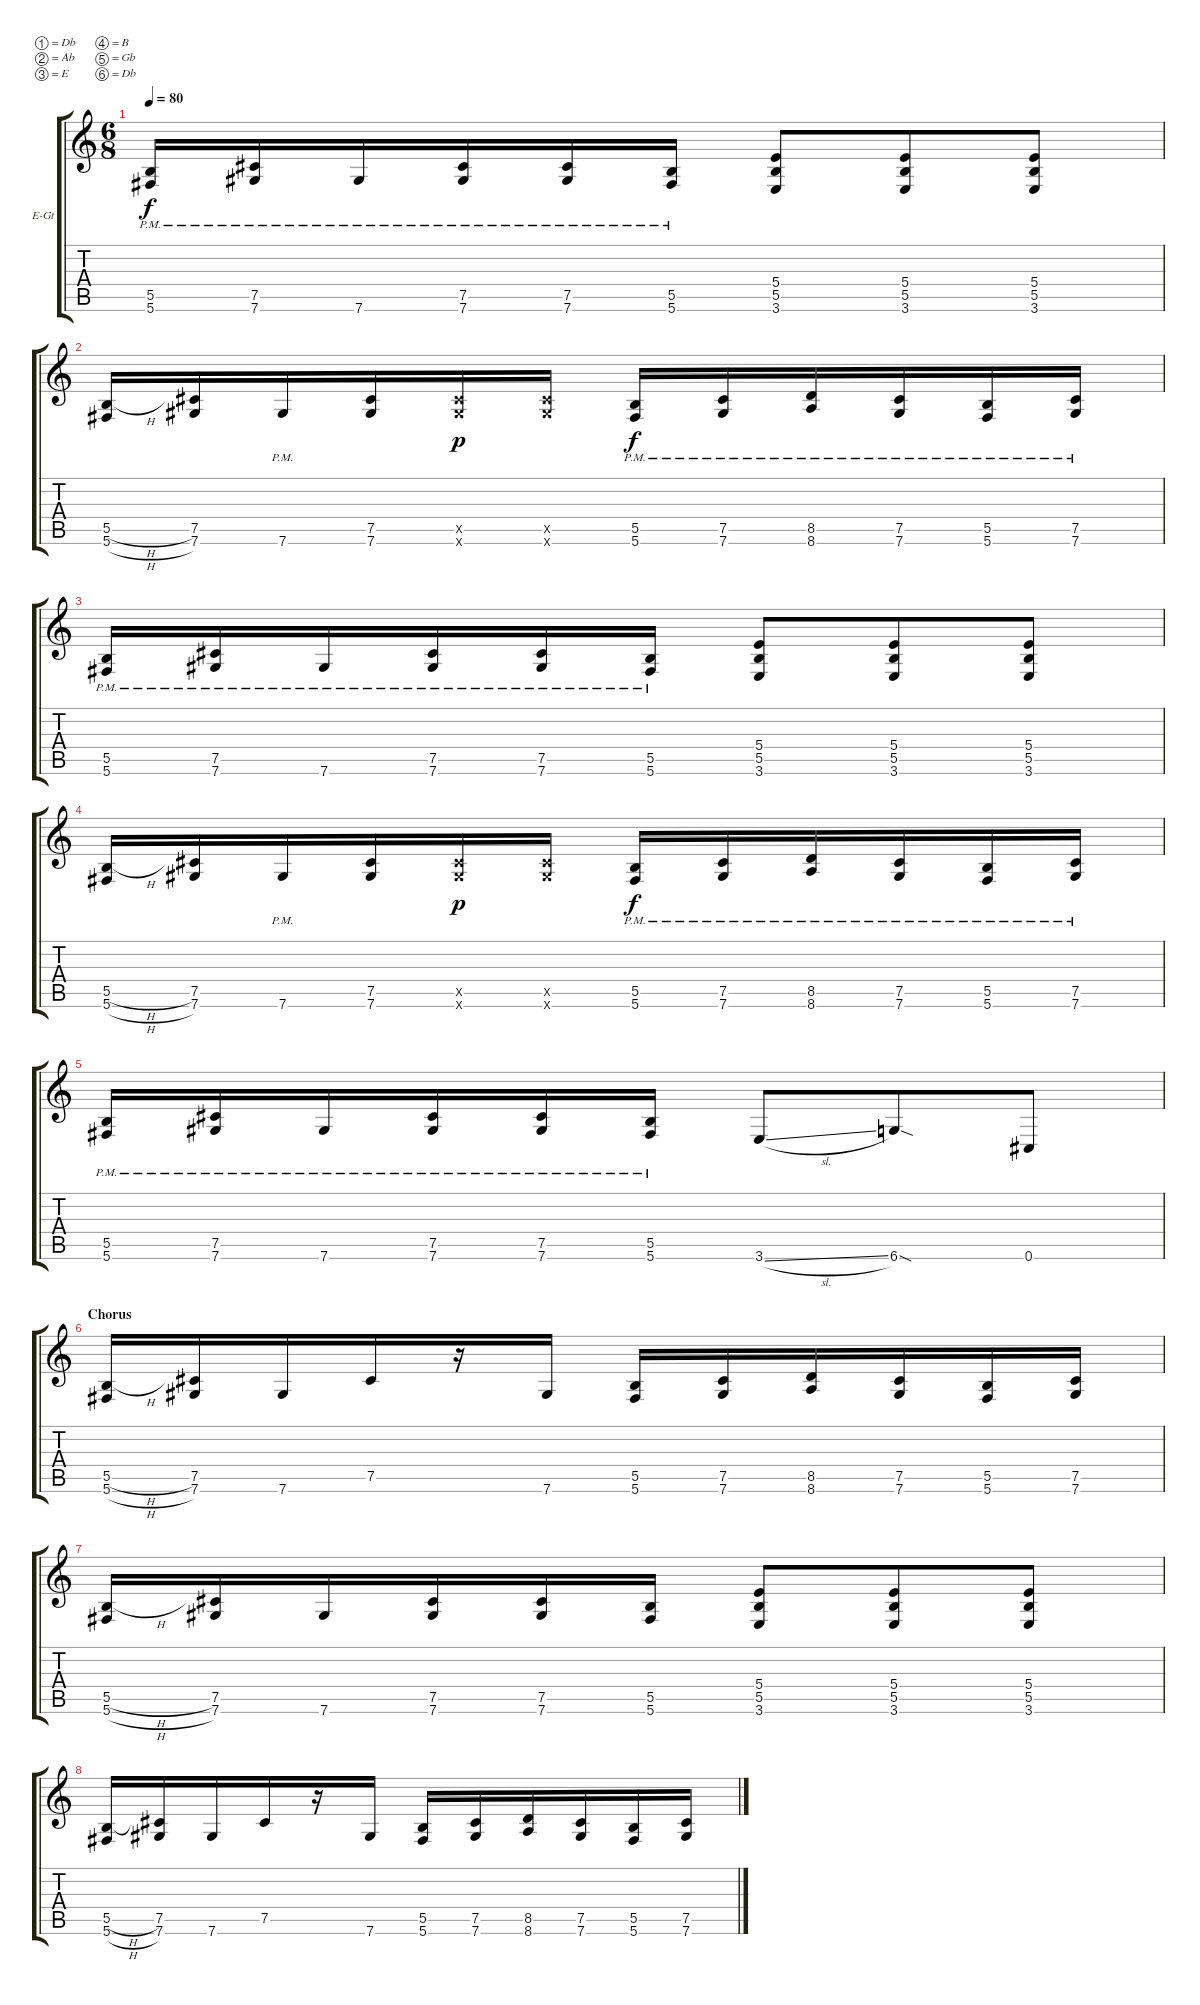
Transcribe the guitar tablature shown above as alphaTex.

\defaultSystemsLayout 4
\bracketExtendMode groupsimilarinstruments
\firstSystemTrackNameOrientation horizontal
\otherSystemsTrackNameOrientation horizontal
\track ("Electric Guitar" "E-Gt") {instrument overdrivenguitar}
\staff {score tabs}
\tuning (Db4 Ab3 E3 B2 Gb2 Db2)
\ts (6 8)
\tempo 80
\clef g2
\ks c
(5.6{pm} 5.5{pm}).16{dy f} (7.5{pm} 7.6{pm}).16 7.6{pm}.16 (7.6{pm} 7.5{pm}).16 (7.6{pm} 7.5{pm}).16 (5.5{pm} 5.6{pm}).16 (5.4 3.6 5.5).8 (5.4 5.5 3.6).8 (5.4 5.5 3.6).8 |
(5.6{h} 5.5{h}).16 (7.5 7.6).16 7.6{pm}.16 (7.6 7.5).16 (7.6{x} 7.5{x}).16{dy p} (7.6{x} 7.5{x}).16 (5.6{pm} 5.5{pm}).16{dy f} (7.6{pm} 7.5{pm}).16 (8.5{pm} 8.6{pm}).16 (7.6{pm} 7.5{pm}).16 (5.6{pm} 5.5{pm}).16 (7.5{pm} 7.6{pm}).16 |
(5.6{pm} 5.5{pm}).16 (7.5{pm} 7.6{pm}).16 7.6{pm}.16 (7.6{pm} 7.5{pm}).16 (7.6{pm} 7.5{pm}).16 (5.5{pm} 5.6{pm}).16 (5.4 3.6 5.5).8 (5.4 5.5 3.6).8 (5.4 5.5 3.6).8 |
(5.6{h} 5.5{h}).16 (7.5 7.6).16 7.6{pm}.16 (7.6 7.5).16 (7.6{x} 7.5{x}).16{dy p} (7.6{x} 7.5{x}).16 (5.6{pm} 5.5{pm}).16{dy f} (7.6{pm} 7.5{pm}).16 (8.5{pm} 8.6{pm}).16 (7.6{pm} 7.5{pm}).16 (5.6{pm} 5.5{pm}).16 (7.5{pm} 7.6{pm}).16 |
(5.6{pm} 5.5{pm}).16 (7.5{pm} 7.6{pm}).16 7.6{pm}.16 (7.6{pm} 7.5{pm}).16 (7.6{pm} 7.5{pm}).16 (5.5{pm} 5.6{pm}).16 3.6{sl}.8 6.6{sod}.8 0.6.8 |
\section ("" "Chorus")
(5.6{h} 5.5{h}).16 (7.5 7.6).16 7.6.16 7.5.16 r.16 7.6.16 (5.6 5.5).16 (7.6 7.5).16 (8.5 8.6).16 (7.6 7.5).16 (5.6 5.5).16 (7.5 7.6).16 |
(5.6{h} 5.5{h}).16 (7.5 7.6).16 7.6.16 (7.6 7.5).16 (7.6 7.5).16 (5.5 5.6).16 (5.4 3.6 5.5).8 (5.4 5.5 3.6).8 (5.4 5.5 3.6).8 |
(5.6{h} 5.5{h}).16 (7.5 7.6).16 7.6.16 7.5.16 r.16 7.6.16 (5.6 5.5).16 (7.6 7.5).16 (8.5 8.6).16 (7.6 7.5).16 (5.6 5.5).16 (7.5 7.6).16
